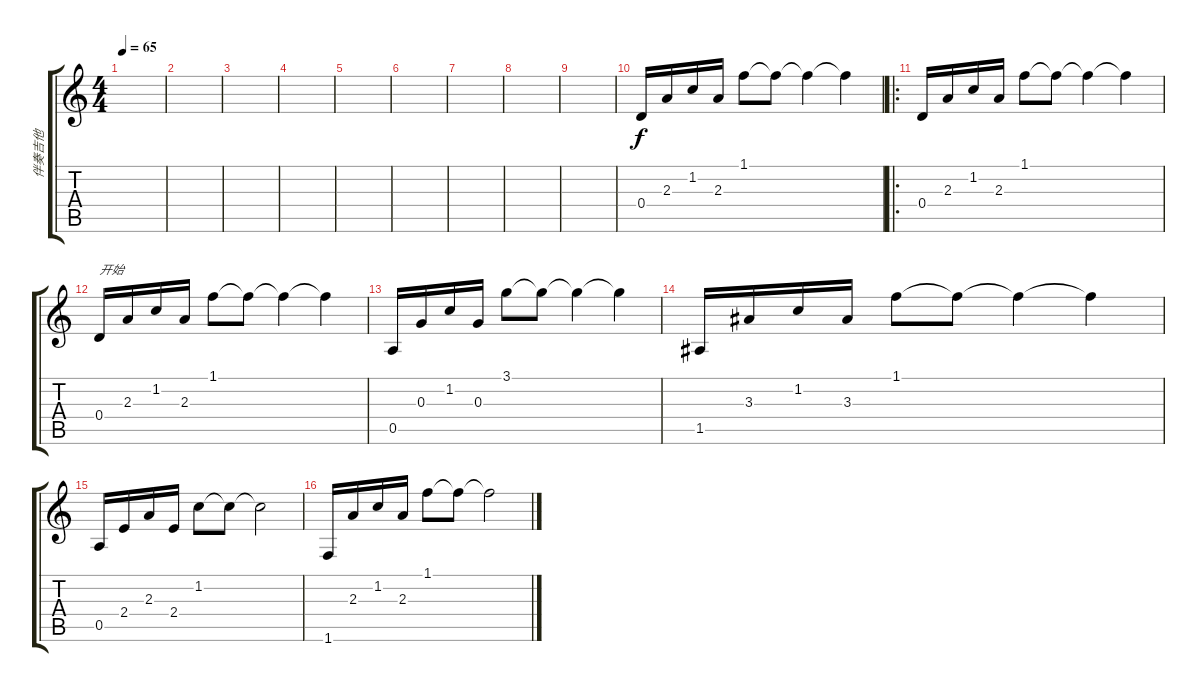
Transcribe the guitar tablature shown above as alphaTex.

\track ("伴奏吉他" "伴奏吉他") {instrument electricguitarclean}
\staff {score tabs}
\tuning (E4 B3 G3 D3 A2 E2) {hide}
\ts (4 4)
\tempo 65
\clef g2
\ks c
|
|
|
|
|
|
|
|
|
0.4.16 2.3.16 1.2.16 2.3.16 1.1.8 1.1{t}.8 1.1{t}.4 1.1{t}.4 |
\ro
0.4.16 2.3.16 1.2.16 2.3.16 1.1.8 1.1{t}.8 1.1{t}.4 1.1{t}.4 |
0.4.16{txt "开始"} 2.3.16 1.2.16 2.3.16 1.1.8 1.1{t}.8 1.1{t}.4 1.1{t}.4 |
0.5.16 0.3.16 1.2.16 0.3.16 3.1.8 3.1{t}.8 3.1{t}.4 3.1{t}.4 |
1.5.16 3.3.16 1.2.16 3.3.16 1.1.8 1.1{t}.8 1.1{t}.4 1.1{t}.4 |
0.5.16 2.4.16 2.3.16 2.4.16 1.2.8 1.2{t}.8 1.2{t}.2 |
1.6.16 2.3.16 1.2.16 2.3.16 1.1.8 1.1{t}.8 1.1{t}.2
